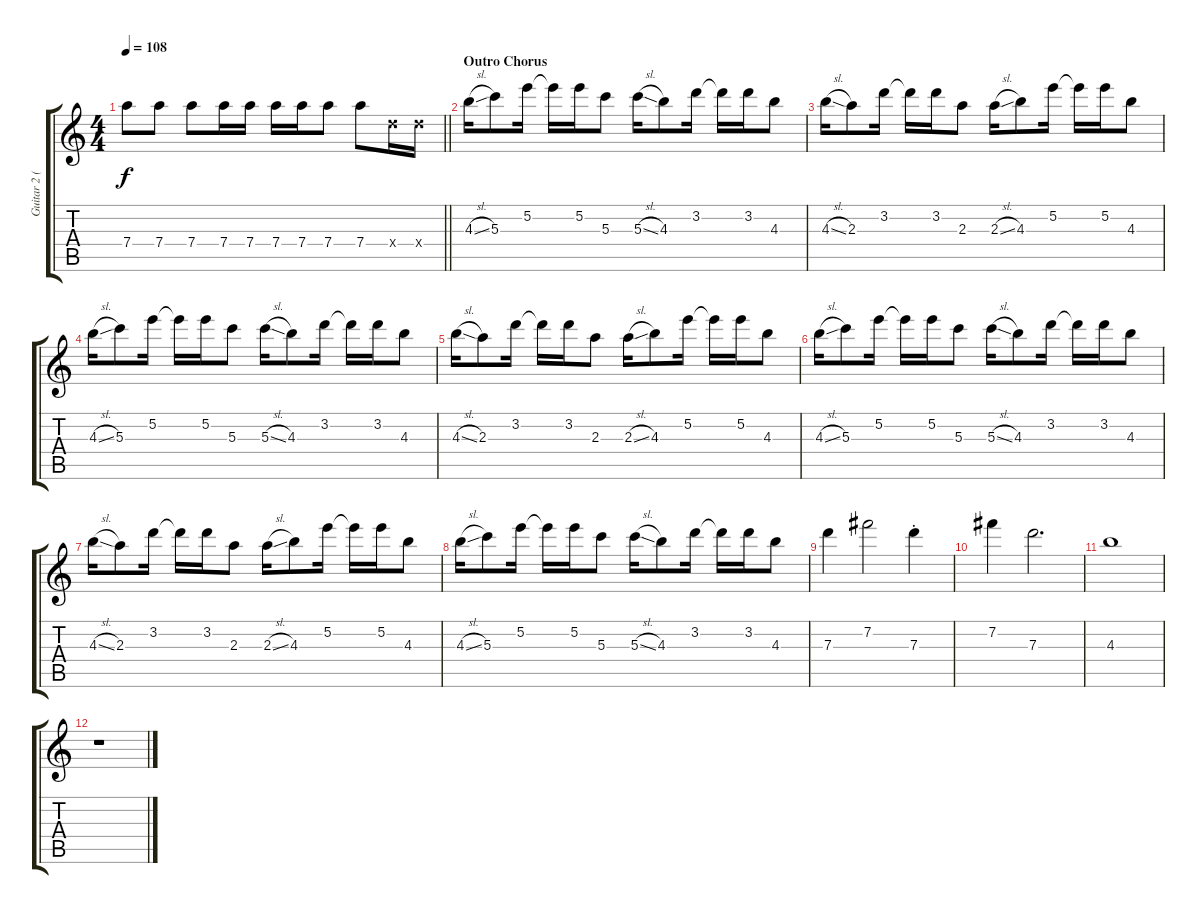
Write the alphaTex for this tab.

\track ("Guitar 2 (Clean) w/ Octaver [+1 Octave]" "Guitar 2 (") {instrument electricguitarjazz}
\staff {score tabs}
\tuning (E5 B4 G4 D4 A3 E3) {hide}
\ts (4 4)
\tempo 108
\clef g2
\barLineRight lightlight
\ks c
7.4.8{dy f} 7.4.8 7.4.8 7.4.16 7.4.16 7.4.16 7.4.16 7.4.8 7.4.8 0.4{x}.16 0.4{x}.16 |
\section ("" "Outro Chorus")
4.3{sl}.16 5.3.8 5.2.16 5.2{t}.16 5.2.16 5.3.8 5.3{sl}.16 4.3.8 3.2.16 3.2{t}.16 3.2.16 4.3.8 |
4.3{sl}.16 2.3.8 3.2.16 3.2{t}.16 3.2.16 2.3.8 2.3{sl}.16 4.3.8 5.2.16 5.2{t}.16 5.2.16 4.3.8 |
4.3{sl}.16 5.3.8 5.2.16 5.2{t}.16 5.2.16 5.3.8 5.3{sl}.16 4.3.8 3.2.16 3.2{t}.16 3.2.16 4.3.8 |
4.3{sl}.16 2.3.8 3.2.16 3.2{t}.16 3.2.16 2.3.8 2.3{sl}.16 4.3.8 5.2.16 5.2{t}.16 5.2.16 4.3.8 |
4.3{sl}.16 5.3.8 5.2.16 5.2{t}.16 5.2.16 5.3.8 5.3{sl}.16 4.3.8 3.2.16 3.2{t}.16 3.2.16 4.3.8 |
4.3{sl}.16 2.3.8 3.2.16 3.2{t}.16 3.2.16 2.3.8 2.3{sl}.16 4.3.8 5.2.16 5.2{t}.16 5.2.16 4.3.8 |
4.3{sl}.16 5.3.8 5.2.16 5.2{t}.16 5.2.16 5.3.8 5.3{sl}.16 4.3.8 3.2.16 3.2{t}.16 3.2.16 4.3.8 |
7.3.4 7.2.2 7.3{st}.4 |
7.2.4 7.3.2{d} |
4.3.1 |
r.1
